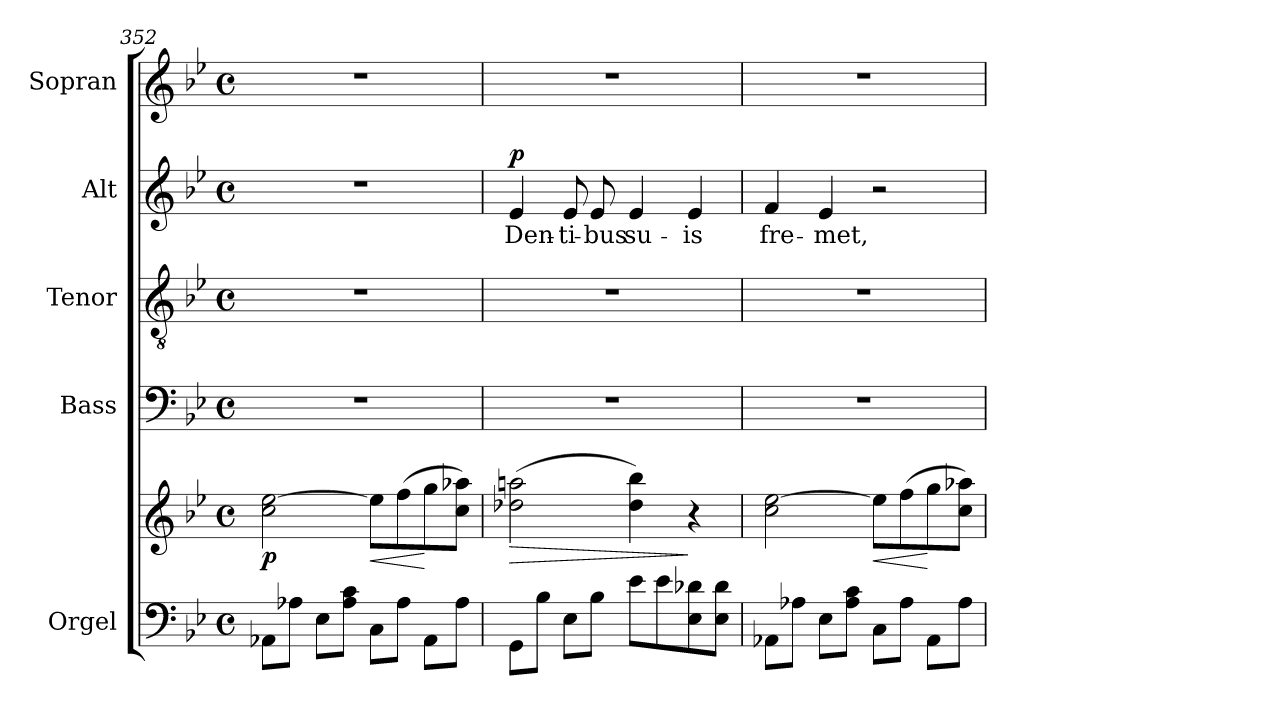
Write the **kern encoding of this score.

**kern	**kern	**dynam	**kern	**kern	**kern	**text	**dynam	**kern
*part5	*part5	*part5	*part4	*part3	*part2	*part2	*part2	*part1
*staff6	*staff5	*staff5/6	*staff4	*staff3	*staff2	*staff2	*staff2	*staff1
*I"Orgel	*	*	*I"Bass	*I"Tenor	*I"Alt	*	*	*I"Sopran
*I'Org.	*	*	*I'B.	*I'T.	*I'A.	*	*	*I'S.
*clefF4	*clefG2	*	*clefF4	*clefGv2	*clefG2	*	*	*clefG2
*k[b-e-]	*k[b-e-]	*	*k[b-e-]	*k[b-e-]	*k[b-e-]	*	*	*k[b-e-]
*B-:	*B-:	*	*B-:	*B-:	*B-:	*	*	*B-:
*M4/4	*M4/4	*	*M4/4	*M4/4	*M4/4	*	*	*M4/4
*met(c)	*met(c)	*	*met(c)	*met(c)	*met(c)	*	*	*met(c)
=352	=352	=352	=352	=352	=352	=352	=352	=352
!	!	!LO:DY:b	!	!	!	!	!	!
8AA-X\L	2cc\ [2ee-\	p	1r	1r	1r	.	.	1r
8A-X\J	.	.	.	.	.	.	.	.
8E-\L	.	.	.	.	.	.	.	.
8A-\ 8c\J	.	.	.	.	.	.	.	.
!	!	!LO:HP:b	!	!	!	!	!	!
8C\L	8ee-\L]	<	.	.	.	.	.	.
8A-\J	(>8ff\	.	.	.	.	.	.	.
8AA-\L	8gg\	[	.	.	.	.	.	.
8A-\J	8cc\ 8aa-X\J)	.	.	.	.	.	.	.
=353	=353	=353	=353	=353	=353	=353	=353	=353
!	!	!LO:HP:b	!	!	!	!LO:LY:b	!LO:DY:a	!
8GG\L	(>2dd-X\ 2aan\	>	1r	1r	4e-/	Den-	p	1r
8B-\J	.	.	.	.	.	.	.	.
!	!	!	!	!	!	!LO:LY:b	!	!
8E-\L	.	.	.	.	8e-/	-ti-	.	.
!	!	!	!	!	!	!LO:LY:b	!	!
8B-\J	.	.	.	.	8e-/	-bus	.	.
!	!	!	!	!	!	!LO:LY:b	!	!
8e-\L	4dd-\ 4bb-\)	.	.	.	4e-/	su-	.	.
8e-\	.	.	.	.	.	.	.	.
!	!	!	!	!	!	!LO:LY:b	!	!
8E-\ 8d-X\	4r	]	.	.	4e-/	-is	.	.
8E-\ 8d-\J	.	.	.	.	.	.	.	.
=354	=354	=354	=354	=354	=354	=354	=354	=354
!	!	!	!	!	!	!LO:LY:b	!	!
8AA-X\L	2cc\ [2ee-\	.	1r	1r	4f/	fre-	.	1r
8A-X\J	.	.	.	.	.	.	.	.
!	!	!	!	!	!	!LO:LY:b	!	!
8E-\L	.	.	.	.	4e-/	-met,	.	.
8A-\ 8c\J	.	.	.	.	.	.	.	.
!	!	!LO:HP:b	!	!	!	!	!	!
8C\L	8ee-\L]	<	.	.	2r	.	.	.
8A-\J	(>8ff\	.	.	.	.	.	.	.
8AA-\L	8gg\	[	.	.	.	.	.	.
8A-\J	8cc\ 8aa-X\J)	.	.	.	.	.	.	.
=	=	=	=	=	=	=	=	=
*-	*-	*-	*-	*-	*-	*-	*-	*-
